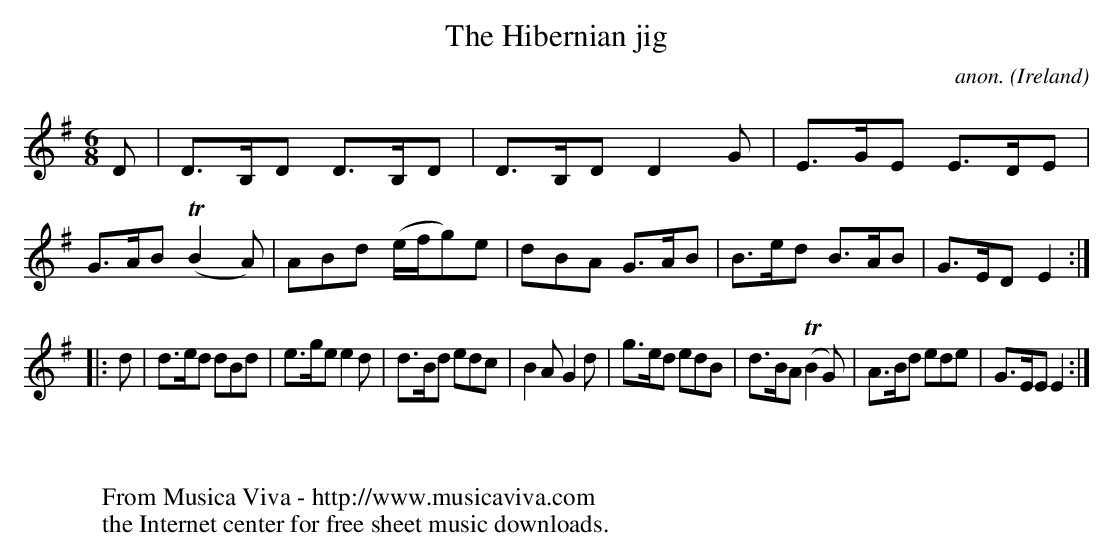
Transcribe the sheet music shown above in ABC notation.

X:1
T:The Hibernian jig
C:anon.
O:Ireland
m:Tn2 = (3n/o/n/ o/4n/4-n/
M:6/8
L:1/8
K:Em
D|D>B,D D>B,D|D>B,D D2G|E>GE E>DE|G>AB (TB2A)|ABd (e/f/g)e|dBA G>AB|B>ed B>AB|G>ED E2:|
|:d|d>ed dBd|e>ge e2d|d>Bd edc|B2A G2d|g>ed edB|d>BA (TB2G)|A>Bd ede|G>EE E2:|
W:
W:
W: From Musica Viva - http://www.musicaviva.com
W: the Internet center for free sheet music downloads.
